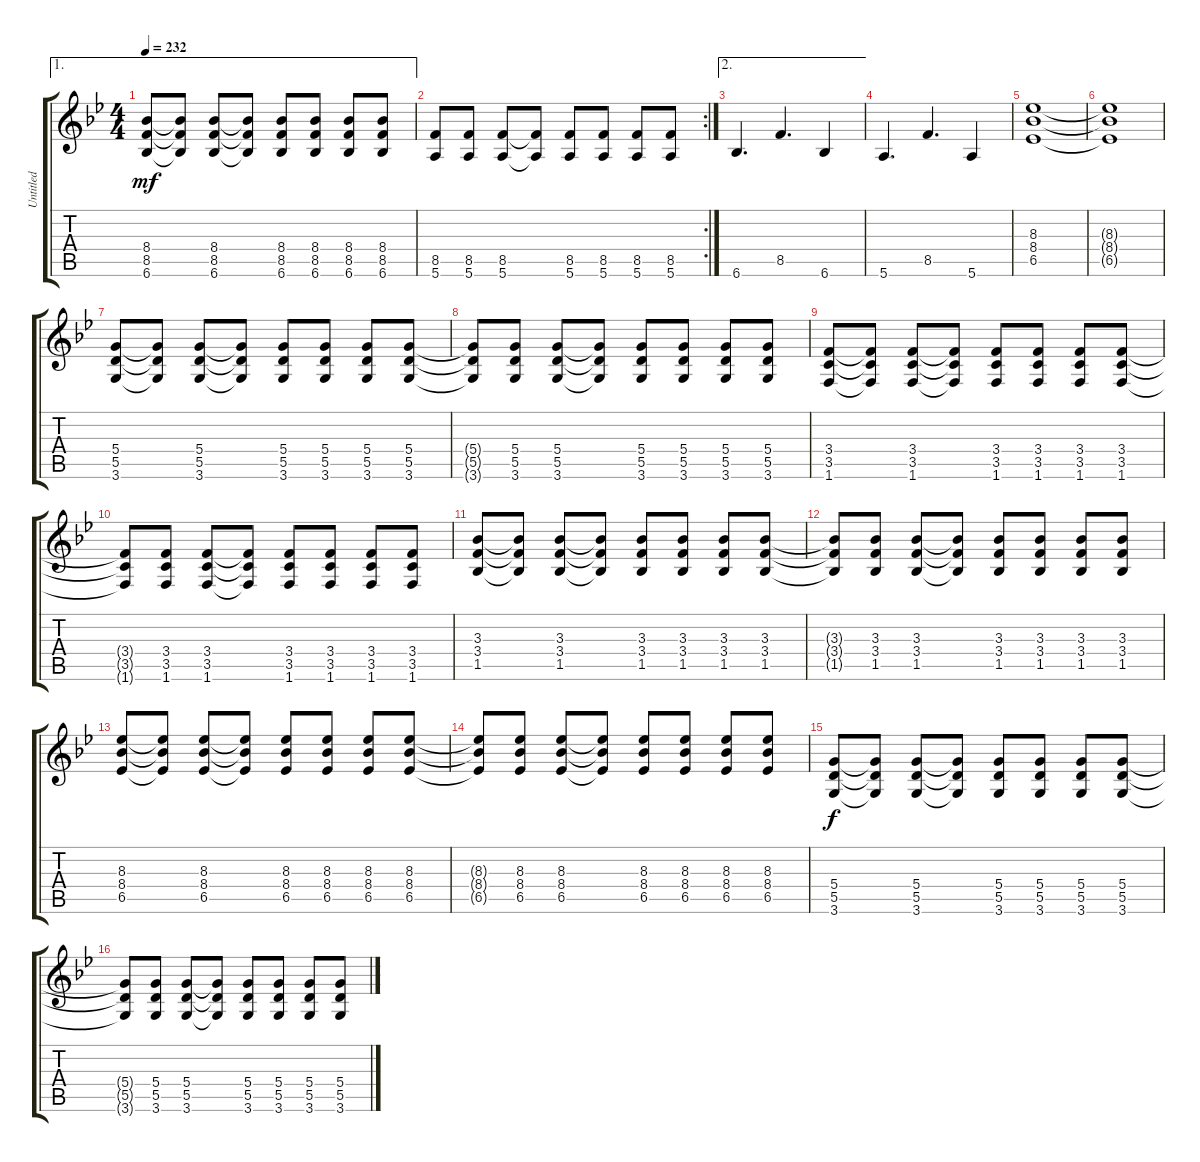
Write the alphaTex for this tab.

\track ("Untitled" "Untitled") {mute instrument acousticguitarsteel}
\staff {score tabs}
\tuning (E4 B3 G3 D3 A2 E2) {hide}
\ae 1
\ts (4 4)
\tempo 232
\clef g2
\ks bb
(8.4 8.5 6.6).8{dy mf} (8.4{t} 8.5{t} 6.6{t}).8 (8.4 8.5 6.6).8 (8.4{t} 8.5{t} 6.6{t}).8 (8.4 8.5 6.6).8 (8.4 8.5 6.6).8 (8.4 8.5 6.6).8 (8.4 8.5 6.6).8 |
\rc 2
(8.5 5.6).8 (8.5 5.6).8 (8.5 5.6).8 (8.5{t} 5.6{t}).8 (8.5 5.6).8 (8.5 5.6).8 (8.5 5.6).8 (8.5 5.6).8 |
\ae 2
6.6.4{d} 8.5.4{d} 6.6.4 |
5.6.4{d} 8.5.4{d} 5.6.4 |
(8.3 8.4 6.5).1 |
(8.3{t} 8.4{t} 6.5{t}).1 |
(5.4 5.5 3.6).8 (5.4{t} 5.5{t} 3.6{t}).8 (5.4 5.5 3.6).8 (5.4{t} 5.5{t} 3.6{t}).8 (5.4 5.5 3.6).8 (5.4 5.5 3.6).8 (5.4 5.5 3.6).8 (5.4 5.5 3.6).8 |
(5.4{t} 5.5{t} 3.6{t}).8 (5.4 5.5 3.6).8 (5.4 5.5 3.6).8 (5.4{t} 5.5{t} 3.6{t}).8 (5.4 5.5 3.6).8 (5.4 5.5 3.6).8 (5.4 5.5 3.6).8 (5.4 5.5 3.6).8 |
(3.4 3.5 1.6).8 (3.4{t} 3.5{t} 1.6{t}).8 (3.4 3.5 1.6).8 (3.4{t} 3.5{t} 1.6{t}).8 (3.4 3.5 1.6).8 (3.4 3.5 1.6).8 (3.4 3.5 1.6).8 (3.4 3.5 1.6).8 |
(3.4{t} 3.5{t} 1.6{t}).8 (3.4 3.5 1.6).8 (3.4 3.5 1.6).8 (3.4{t} 3.5{t} 1.6{t}).8 (3.4 3.5 1.6).8 (3.4 3.5 1.6).8 (3.4 3.5 1.6).8 (3.4 3.5 1.6).8 |
(3.3 3.4 1.5).8 (3.3{t} 3.4{t} 1.5{t}).8 (3.3 3.4 1.5).8 (3.3{t} 3.4{t} 1.5{t}).8 (3.3 3.4 1.5).8 (3.3 3.4 1.5).8 (3.3 3.4 1.5).8 (3.3 3.4 1.5).8 |
(3.3{t} 3.4{t} 1.5{t}).8 (3.3 3.4 1.5).8 (3.3 3.4 1.5).8 (3.3{t} 3.4{t} 1.5{t}).8 (3.3 3.4 1.5).8 (3.3 3.4 1.5).8 (3.3 3.4 1.5).8 (3.3 3.4 1.5).8 |
(8.3 8.4 6.5).8 (8.3{t} 8.4{t} 6.5{t}).8 (8.3 8.4 6.5).8 (8.3{t} 8.4{t} 6.5{t}).8 (8.3 8.4 6.5).8 (8.3 8.4 6.5).8 (8.3 8.4 6.5).8 (8.3 8.4 6.5).8 |
(8.3{t} 8.4{t} 6.5{t}).8 (8.3 8.4 6.5).8 (8.3 8.4 6.5).8 (8.3{t} 8.4{t} 6.5{t}).8 (8.3 8.4 6.5).8 (8.3 8.4 6.5).8 (8.3 8.4 6.5).8 (8.3 8.4 6.5).8 |
(5.4 5.5 3.6).8{dy f} (5.4{t} 5.5{t} 3.6{t}).8 (5.4 5.5 3.6).8 (5.4{t} 5.5{t} 3.6{t}).8 (5.4 5.5 3.6).8 (5.4 5.5 3.6).8 (5.4 5.5 3.6).8 (5.4 5.5 3.6).8 |
(5.4{t} 5.5{t} 3.6{t}).8 (5.4 5.5 3.6).8 (5.4 5.5 3.6).8 (5.4{t} 5.5{t} 3.6{t}).8 (5.4 5.5 3.6).8 (5.4 5.5 3.6).8 (5.4 5.5 3.6).8 (5.4 5.5 3.6).8
